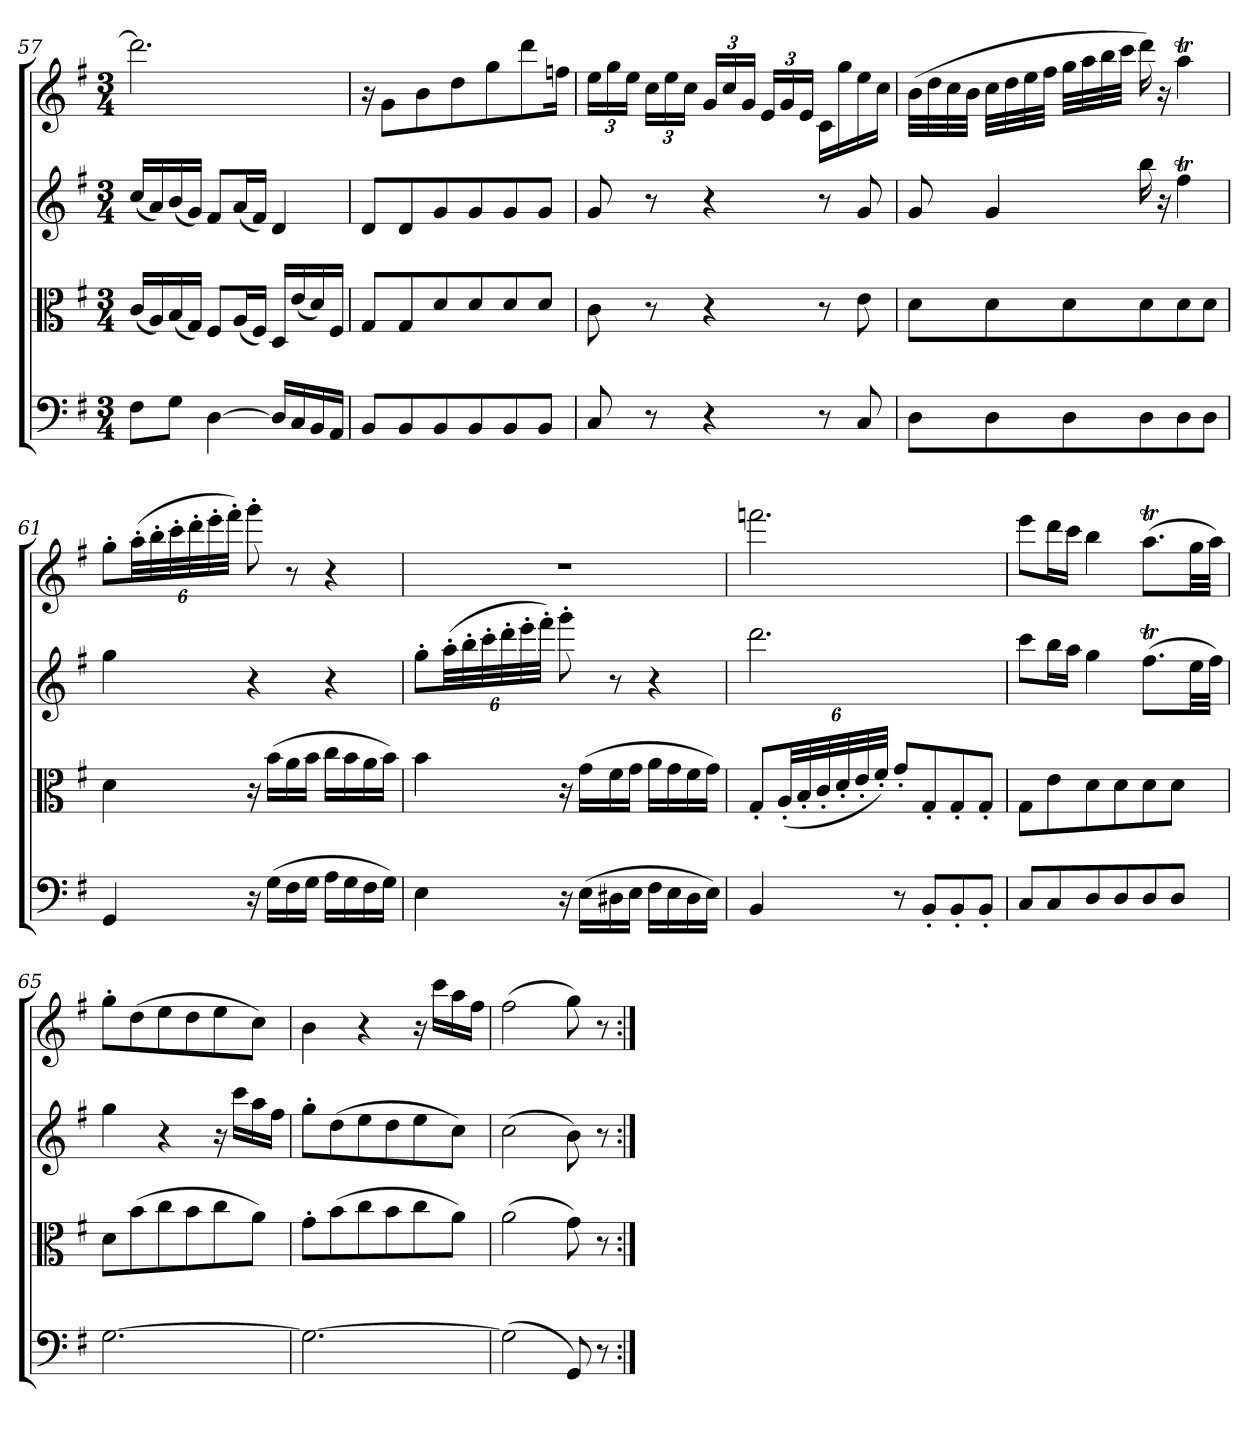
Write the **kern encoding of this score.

**kern	**kern	**kern	**kern
*part4	*part3	*part2	*part1
*staff4	*staff3	*staff2	*staff1
*clefF4	*clefC3	*clefG2	*clefG2
*k[f#]	*k[f#]	*k[f#]	*k[f#]
*G:	*G:	*G:	*G:
*M3/4	*M3/4	*M3/4	*M3/4
=57	=57	=57	=57
8F#\L	(16c/LL	(16cc/LL	2.ddd\]
.	16A/)	16a/)	.
8G\J	(16B/	(16b/	.
.	16G/JJ)	16g/JJ)	.
[4D\	8F#/L	8f#/L	.
.	(16A/L	(16a/L	.
.	16F#/JJ)	16f#/JJ)	.
16D/LL]	16D/LL	4d/	.
16C/	(16e/	.	.
16BB/	16d/)	.	.
16AA/JJ	16F#/JJ	.	.
=58	=58	=58	=58
8BB/L	8G/L	8d/L	16r
.	.	.	8g\L
8BB/	8G/	8d/	.
.	.	.	8b\
8BB/	8d/	8g/	.
.	.	.	8dd\
8BB/	8d/	8g/	.
.	.	.	8gg\
8BB/	8d/	8g/	.
.	.	.	8ddd\
8BB/J	8d/J	8g/J	.
.	.	.	16ffn\Jk
=59	=59	=59	=59
8C/	8c\	8g/	24ee\LL
.	.	.	24gg\
.	.	.	24ee\JJ
8r	8r	8r	24cc\LL
.	.	.	24ee\
.	.	.	24cc\JJ
4r	4r	4r	24g/LL
.	.	.	24cc/
.	.	.	24g/JJ
.	.	.	24e/LL
.	.	.	24g/
.	.	.	24e/JJ
8r	8r	8r	16c/LL
.	.	.	16gg\
8C/	8e\	8g/	16ee\
.	.	.	16cc\JJ
=60	=60	=60	=60
8D\L	8d\L	8g/	(32b\LLL
.	.	.	32dd\
.	.	.	32cc\
.	.	.	32b\JJJ
8D\	8d\	4g/	32cc\LLL
.	.	.	32dd\
.	.	.	32ee\
.	.	.	32ff#\JJJ
8D\	8d\	.	32gg\LLL
.	.	.	32aa\
.	.	.	32bb\
.	.	.	32ccc\JJJ
8D\	8d\	16bb\	16ddd\)
.	.	16r	16r
8D\	8d\	4ff#t\	4aaT\
8D\J	8d\J	.	.
=61	=61	=61	=61
4GG/	4d\	4gg\	8gg'\L
.	.	.	(48aa'\LL
.	.	.	48bb'\
.	.	.	48ccc'\
.	.	.	48ddd'\
.	.	.	48eee'\
.	.	.	48fff#'\JJJ)
16r	16r	4r	8ggg'\
(16G\LL	(16b\LL	.	.
16F#\	16a\	.	8r
16G\JJ	16b\JJ	.	.
16A\LL	16cc\LL	4r	4r
16G\	16b\	.	.
16F#\	16a\	.	.
16G\JJ)	16b\JJ)	.	.
=62	=62	=62	=62
4E\	4b\	8gg'\L	2.r
.	.	(48aa'\LL	.
.	.	48bb'\	.
.	.	48ccc'\	.
.	.	48ddd'\	.
.	.	48eee'\	.
.	.	48fff#'\JJJ)	.
16r	16r	8ggg'\	.
(16E\LL	(16g\LL	.	.
16D#X\	16f#\	8r	.
16E\JJ	16g\JJ	.	.
16F#\LL	16a\LL	4r	.
16E\	16g\	.	.
16D#\	16f#\	.	.
16E\JJ)	16g\JJ)	.	.
=63	=63	=63	=63
4BB/	8G'/L	2.ddd\	2.fffn\
.	(48A'/LL	.	.
.	48B'/	.	.
.	48c'/	.	.
.	48d'/	.	.
.	48e'/	.	.
.	48f#'/JJJ)	.	.
8r	8g'/L	.	.
8BB'/L	8G'/	.	.
8BB'/	8G'/	.	.
8BB'/J	8G'/J	.	.
=64	=64	=64	=64
8C/L	8G\L	8ccc\L	8eee\L
8C/	8e\	16bb\L	16ddd\L
.	.	16aa\JJ	16ccc\JJ
8D/	8d\	4gg\	4bb\
8D/	8d\	.	.
8D/	8d\	(8.ff#t\L	(8.aaT\L
8D/J	8d\J	.	.
.	.	32ee\LL	32gg\LL
.	.	32ff#\JJJ)	32aa\JJJ)
=65	=65	=65	=65
[2.G\	8d\L	4gg\	8gg'\L
.	(8b\	.	(8dd\
.	8cc\	4r	8ee\
.	8b\	.	8dd\
.	8cc\	16r	8ee\
.	.	16ccc\LL	.
.	8a\J)	16aa\	8cc\J)
.	.	16ff#\JJ	.
=66	=66	=66	=66
2.G\_	8g'\L	8gg'\L	4b\
.	(8b\	(8dd\	.
.	8cc\	8ee\	4r
.	8b\	8dd\	.
.	8cc\	8ee\	16r
.	.	.	16ccc\LL
.	8a\J)	8cc\J)	16aa\
.	.	.	16ff#\JJ
=67	=67	=67	=67
(2G\]	(2a\	(2cc\	(2ff#\
8GG/)	8g\)	8b\)	8gg\)
8r	8r	8r	8r
=:|!	=:|!	=:|!	=:|!
*-	*-	*-	*-
